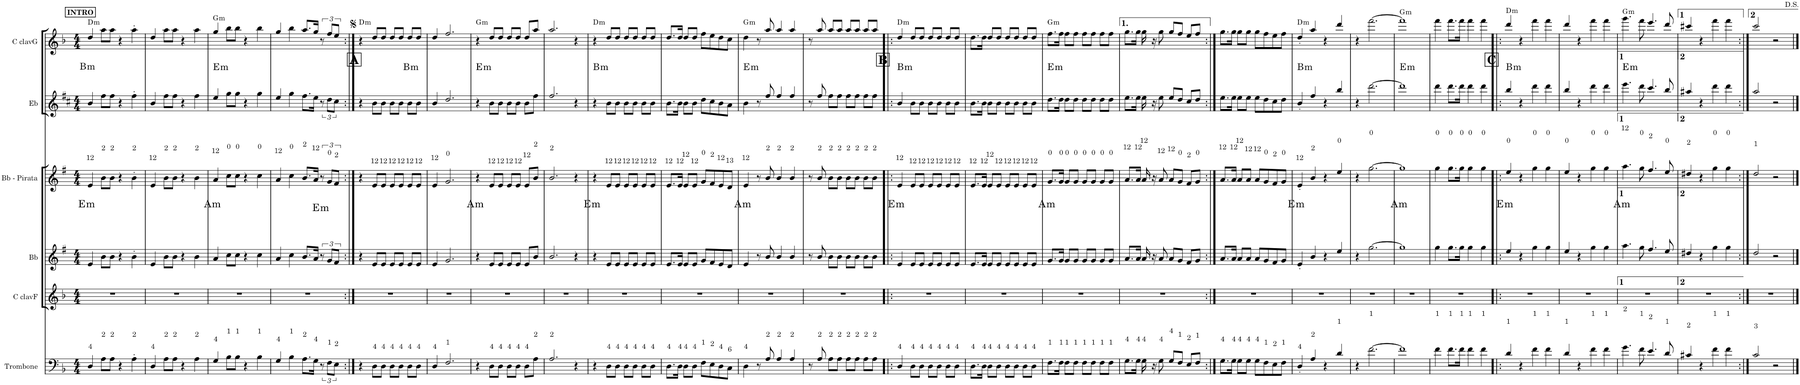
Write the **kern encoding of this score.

**kern	**kern	**kern	**harte	**kern	**kern	**harte	**kern	**harte
*part6	*part5	*part4	*part4	*part3	*part2	*part2	*part1	*part1
*staff6	*staff5	*staff4	*	*staff3	*staff2	*	*staff1	*
*I"Trombone	*I"C clavF	*I"Bb	*	*I"Bb - Pirata	*I"Eb	*	*I"C clavG	*
*I'Tbn.	*	*	*	*	*	*	*	*
*clefF4	*clefG2	*clefG2	*	*clefG2	*clefG2	*	*clefG2	*
*	*	*Trd1c2	*	*Trd1c2	*Trd5c9	*	*	*
*k[b-]	*k[b-]	*k[f#]	*	*k[f#]	*k[f#c#]	*	*k[b-]	*
*F:	*F:	*G:	*	*G:	*D:	*	*F:	*
*M4/4	*M4/4	*M4/4	*	*M4/4	*M4/4	*	*M4/4	*
!!LO:REH:place=s1:a:B:cj:t=INTRO
=1	=1	=1	=1	=1	=1	=1	=1	=1
!	!	!	!LO:H:kt=m	!	!	!LO:H:kt=m	!	!LO:H:kt=m
4D/	1r	4e/	E:min	4e/	4b/	B:min	4dd/	D:min
8A\L	.	8b\L	.	8b\L	8ff#\L	.	8aa\L	.
8A\J	.	8b\J	.	8b\J	8ff#\J	.	8aa\J	.
4r	.	4r	.	4r	4r	.	4r	.
4A'\	.	4b'\	.	4b'\	4ff#'\	.	4aa'\	.
=2	=2	=2	=2	=2	=2	=2	=2	=2
4D/	1r	4e/	.	4e/	4b/	.	4dd/	.
8A\L	.	8b\L	.	8b\L	8ff#\L	.	8aa\L	.
8A\J	.	8b\J	.	8b\J	8ff#\J	.	8aa\J	.
4r	.	4r	.	4r	4r	.	4r	.
4A\	.	4b\	.	4b\	4ff#\	.	4aa\	.
=3	=3	=3	=3	=3	=3	=3	=3	=3
!	!	!	!LO:H:kt=m	!	!	!LO:H:kt=m	!	!LO:H:kt=m
4G/	1r	4a/	A:min	4a/	4ee/	E:min	4gg/	G:min
8B-\L	.	8cc\L	.	8cc\L	8gg\L	.	8bb-\L	.
8B-\J	.	8cc\J	.	8cc\J	8gg\J	.	8bb-\J	.
4r	.	4r	.	4r	4r	.	4r	.
4B-\	.	4cc\	.	4cc\	4gg\	.	4bb-\	.
=4	=4	=4	=4	=4	=4	=4	=4	=4
4G/	1r	4a/	.	4a/	4ee/	.	4gg/	.
4B-\	.	4cc\	.	4cc\	4gg\	.	4bb-\	.
8.A\L	.	8.b/L	.	8.b/L	8.ff#\L	.	8.aa/L	.
16G\Jk	.	16a/Jk	.	16a/Jk	16ee\Jk	.	16gg/Jk	.
12r	.	12r	.	12r	12r	.	12r	.
12F\L	.	12g/L	.	12g/L	12dd\L	.	12ff/L	.
12E\J	.	12f#/J	.	12f#/J	12cc#\J	.	12ee/J	.
!!LO:REH:place=s1:b:B:cj:fs=15.7124:t=A
=5:|!	=5:|!	=5:|!	=5:|!	=5:|!	=5:|!	=5:|!	=5:|!	=5:|!
!	!	!	!LO:H:kt=m	!	!	!LO:H:kt=m	!	!LO:H:kt=m
4r	1r	4r	E:min	4r	4r	B:min	4r	D:min
8D\L	.	8e/L	.	8e/L	8b\L	.	8dd/L	.
8D\J	.	8e/J	.	8e/J	8b\J	.	8dd/J	.
8D\L	.	8e/L	.	8e/L	8b\L	.	8dd/L	.
8D\J	.	8e/J	.	8e/J	8b\J	.	8dd/J	.
8D\L	.	8e/L	.	8e/L	8b\L	.	8dd/L	.
8D\J	.	8e/J	.	8e/J	8b\J	.	8dd/J	.
=6	=6	=6	=6	=6	=6	=6	=6	=6
4D/	1r	4e/	.	4e/	4b/	.	4dd/	.
2.F/	.	2.g/	.	2.g/	2.dd/	.	2.ff/	.
=7	=7	=7	=7	=7	=7	=7	=7	=7
!	!	!	!LO:H:kt=m	!	!	!LO:H:kt=m	!	!LO:H:kt=m
4r	1r	4r	A:min	4r	4r	E:min	4r	G:min
8D\L	.	8e/L	.	8e/L	8b\L	.	8dd/L	.
8D\J	.	8e/J	.	8e/J	8b\J	.	8dd/J	.
8D\L	.	8e/L	.	8e/L	8b\L	.	8dd/L	.
8D\J	.	8e/J	.	8e/J	8b\J	.	8dd/J	.
8D\L	.	8e/L	.	8e/L	8b\L	.	8dd/L	.
8A\J	.	8b/J	.	8b/J	8ff#\J	.	8aa/J	.
=8	=8	=8	=8	=8	=8	=8	=8	=8
2.A/	1r	2.b/	.	2.b/	2.ff#/	.	2.aa/	.
4r	.	4r	.	4r	4r	.	4r	.
=9	=9	=9	=9	=9	=9	=9	=9	=9
!	!	!	!LO:H:kt=m	!	!	!LO:H:kt=m	!	!LO:H:kt=m
4r	1r	4r	E:min	4r	4r	B:min	4r	D:min
8D\L	.	8e/L	.	8e/L	8b\L	.	8dd/L	.
8D\J	.	8e/J	.	8e/J	8b\J	.	8dd/J	.
8D\L	.	8e/L	.	8e/L	8b\L	.	8dd/L	.
8D\J	.	8e/J	.	8e/J	8b\J	.	8dd/J	.
8D\L	.	8e/L	.	8e/L	8b\L	.	8dd/L	.
8D\J	.	8e/J	.	8e/J	8b\J	.	8dd/J	.
=10	=10	=10	=10	=10	=10	=10	=10	=10
8.D\L	1r	8.e/L	.	8.e/L	8.b\L	.	8.dd/L	.
16D\Jk	.	16e/Jk	.	16e/Jk	16b\Jk	.	16dd/Jk	.
8D\L	.	8e/L	.	8e/L	8b\L	.	8dd/L	.
8D\J	.	8e/J	.	8e/J	8b\J	.	8dd/J	.
8F\L	.	8g/L	.	8g/L	8dd\L	.	8ff\L	.
8E\	.	8f#/	.	8f#/	8cc#\	.	8ee\	.
8D\	.	8e/	.	8e/	8b\	.	8dd\	.
8C\J	.	8d/J	.	8d/J	8a\J	.	8cc\J	.
=11	=11	=11	=11	=11	=11	=11	=11	=11
!	!	!	!LO:H:kt=m	!	!	!LO:H:kt=m	!	!LO:H:kt=m
4D\	1r	4e/	A:min	4e/	4b\	E:min	4dd\	G:min
8r	.	8r	.	8r	8r	.	8r	.
8A/	.	8b/	.	8b/	8ff#/	.	8aa/	.
4A/	.	4b/	.	4b/	4ff#/	.	4aa/	.
4A/	.	4b/	.	4b/	4ff#/	.	4aa/	.
=12	=12	=12	=12	=12	=12	=12	=12	=12
8r	1r	8r	.	8r	8r	.	8r	.
8A/	.	8b/	.	8b/	8ff#/	.	8aa/	.
8A\L	.	8b\L	.	8b\L	8ff#\L	.	8aa/L	.
8A\J	.	8b\J	.	8b\J	8ff#\J	.	8aa/J	.
8A\L	.	8b\L	.	8b\L	8ff#\L	.	8aa/L	.
8A\J	.	8b\J	.	8b\J	8ff#\J	.	8aa/J	.
8A\L	.	8b\L	.	8b\L	8ff#\L	.	8aa/L	.
8A\J	.	8b\J	.	8b\J	8ff#\J	.	8aa/J	.
!!LO:REH:place=s1:b:B:cj:fs=15.7124:t=B
=13!|:	=13!|:	=13!|:	=13!|:	=13!|:	=13!|:	=13!|:	=13!|:	=13!|:
!	!	!	!LO:H:kt=m	!	!	!LO:H:kt=m	!	!LO:H:kt=m
4D/	1r	4e/	E:min	4e/	4b/	B:min	4dd/	D:min
8D\L	.	8e/L	.	8e/L	8b\L	.	8dd/L	.
8D\J	.	8e/J	.	8e/J	8b\J	.	8dd/J	.
8D\L	.	8e/L	.	8e/L	8b\L	.	8dd/L	.
8D\J	.	8e/J	.	8e/J	8b\J	.	8dd/J	.
8D\L	.	8e/L	.	8e/L	8b\L	.	8dd/L	.
8D\J	.	8e/J	.	8e/J	8b\J	.	8dd/J	.
=14	=14	=14	=14	=14	=14	=14	=14	=14
8.D\L	1r	8.e/L	.	8.e/L	8.b\L	.	8.dd\L	.
16D\Jk	.	16e/Jk	.	16e/Jk	16b\Jk	.	16dd\Jk	.
8D\L	.	8e/L	.	8e/L	8b\L	.	8dd/L	.
8D\J	.	8e/J	.	8e/J	8b\J	.	8dd/J	.
8D\L	.	8e/L	.	8e/L	8b\L	.	8dd/L	.
8D\J	.	8e/J	.	8e/J	8b\J	.	8dd/J	.
8D\L	.	8e/L	.	8e/L	8b\L	.	8dd/L	.
8D\J	.	8e/J	.	8e/J	8b\J	.	8dd/J	.
=15	=15	=15	=15	=15	=15	=15	=15	=15
!	!	!	!LO:H:kt=m	!	!	!LO:H:kt=m	!	!LO:H:kt=m
8.F\L	1r	8.g/L	A:min	8.g/L	8.dd\L	E:min	8.ff\L	G:min
16F\Jk	.	16g/Jk	.	16g/Jk	16dd\Jk	.	16ff\Jk	.
8F\L	.	8g/L	.	8g/L	8dd\L	.	8ff\L	.
8F\J	.	8g/J	.	8g/J	8dd\J	.	8ff\J	.
8F\L	.	8g/L	.	8g/L	8dd\L	.	8ff\L	.
8F\J	.	8g/J	.	8g/J	8dd\J	.	8ff\J	.
8F\L	.	8g/L	.	8g/L	8dd\L	.	8ff\L	.
8F\J	.	8g/J	.	8g/J	8dd\J	.	8ff\J	.
=16	=16	=16	=16	=16	=16	=16	=16	=16
8.G\L	1r	8.a/L	.	8.a/L	8.ee\L	.	8.gg\L	.
16G\Jk	.	16a/Jk	.	16a/Jk	16ee\Jk	.	16gg\Jk	.
16G\	.	16a/	.	16a/	16ee\	.	16gg\	.
16r	.	16r	.	16r	16r	.	16r	.
8G\	.	8a/	.	8a/	8ee\	.	8gg\	.
8G/L	.	8a/L	.	8a/L	8ee/L	.	8gg/L	.
8F/J	.	8g/J	.	8g/J	8dd/J	.	8ff/J	.
8E/L	.	8f#/L	.	8f#/L	8cc#/L	.	8ee/L	.
8F/J	.	8g/J	.	8g/J	8dd/J	.	8ff/J	.
=17:|!	=17:|!	=17:|!	=17:|!	=17:|!	=17:|!	=17:|!	=17:|!	=17:|!
8.G\L	1r	8.a/L	.	8.a/L	8.ee\L	.	8.gg\L	.
16G\Jk	.	16a/Jk	.	16a/Jk	16ee\Jk	.	16gg\Jk	.
8G\L	.	8a/L	.	8a/L	8ee\L	.	8gg\L	.
8G\J	.	8a/J	.	8a/J	8ee\J	.	8gg\J	.
8G\L	.	8a/L	.	8a/L	8ee\L	.	8gg\L	.
8F\	.	8g/	.	8g/	8dd\	.	8ff\	.
8E\	.	8f#/	.	8f#/	8cc#\	.	8ee\	.
8F\J	.	8g/J	.	8g/J	8dd\J	.	8ff\J	.
=18	=18	=18	=18	=18	=18	=18	=18	=18
!	!	!	!LO:H:kt=m	!	!	!LO:H:kt=m	!	!LO:H:kt=m
4D'/	1r	4e'/	E:min	4e'/	4b'/	B:min	4dd'/	D:min
4A/	.	4b/	.	4b/	4ff#/	.	4aa/	.
4r	.	4r	.	4r	4r	.	4r	.
4d/	.	4ee/	.	4ee/	4bb/	.	4ddd/	.
=19	=19	=19	=19	=19	=19	=19	=19	=19
4r	1r	4r	.	4r	4r	.	4r	.
[>2.f\	.	[>2.gg\	.	[>2.gg\	[>2.ddd\	.	[>2.fff\	.
=20	=20	=20	=20	=20	=20	=20	=20	=20
!	!	!	!LO:H:kt=m	!	!	!LO:H:kt=m	!	!LO:H:kt=m
1f]	1r	1gg]	A:min	1gg]	1ddd]	E:min	1fff]	G:min
=21	=21	=21	=21	=21	=21	=21	=21	=21
4f\	1r	4gg\	.	4gg\	4ddd\	.	4fff\	.
8.f\L	.	8.gg\L	.	8.gg\L	8.ddd\L	.	8.fff\L	.
16f\Jk	.	16gg\Jk	.	16gg\Jk	16ddd\Jk	.	16fff\Jk	.
4f\	.	4gg\	.	4gg\	4ddd\	.	4fff\	.
4f\	.	4gg\	.	4gg\	4ddd\	.	4fff\	.
!!LO:REH:place=s1:b:B:cj:fs=15.7124:t=C
=22!|:	=22!|:	=22!|:	=22!|:	=22!|:	=22!|:	=22!|:	=22!|:	=22!|:
!	!	!	!LO:H:kt=m	!	!	!LO:H:kt=m	!	!LO:H:kt=m
4d/	1r	4ee/	E:min	4ee/	4bb/	B:min	4ddd/	D:min
4r	.	4r	.	4r	4r	.	4r	.
4f\	.	4gg\	.	4gg\	4ddd\	.	4fff\	.
4f\	.	4gg\	.	4gg\	4ddd\	.	4fff\	.
=23	=23	=23	=23	=23	=23	=23	=23	=23
4d/	1r	4ee/	.	4ee/	4bb/	.	4ddd/	.
4r	.	4r	.	4r	4r	.	4r	.
4f\	.	4gg\	.	4gg\	4ddd\	.	4fff\	.
4f\	.	4gg\	.	4gg\	4ddd\	.	4fff\	.
=24	=24	=24	=24	=24	=24	=24	=24	=24
!	!	!	!LO:H:kt=m	!	!	!LO:H:kt=m	!	!LO:H:kt=m
4.g\	1r	4.aa\	A:min	4.aa\	4.eee\	E:min	4.ggg\	G:min
8f\	.	8gg\	.	8gg\	8ddd\	.	8fff\	.
4.e/	.	4.ff#/	.	4.ff#/	4.ccc#/	.	4.eee/	.
8d/	.	8ee/	.	8ee/	8bb/	.	8ddd/	.
=25	=25	=25	=25	=25	=25	=25	=25	=25
4c#X/	1r	4dd#X/	.	4dd#X/	4aa#X/	.	4ccc#X/	.
4r	.	4r	.	4r	4r	.	4r	.
4f\	.	4gg\	.	4gg\	4ddd\	.	4fff\	.
4f\	.	4gg\	.	4gg\	4ddd\	.	4fff\	.
=26:|!	=26:|!	=26:|!	=26:|!	=26:|!	=26:|!	=26:|!	=26:|!	=26:|!
2c/	1r	2dd/	.	2dd/	2aa/	.	2ccc/	.
2r	.	2r	.	2r	2r	.	2r	.
==	==	==	==	==	==	==	==	==
*-	*-	*-	*-	*-	*-	*-	*-	*-
